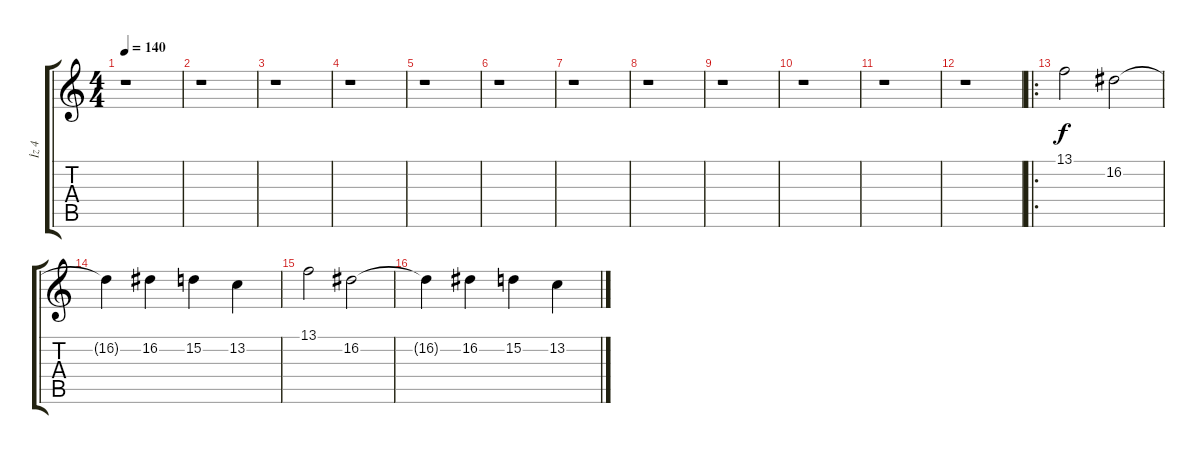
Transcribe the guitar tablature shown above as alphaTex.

\track ("İz 4" "İz 4") {instrument tremolostrings}
\staff {score tabs}
\tuning (E4 B3 G3 D3 A2 E2) {hide}
\ts (4 4)
\tempo 140
\clef g2
\ks c
r.1{dy f} |
r.1 |
r.1 |
r.1 |
r.1 |
r.1 |
r.1 |
r.1 |
r.1 |
r.1 |
r.1 |
r.1 |
\ro
13.1.2 16.2.2 |
16.2{t}.4 16.2.4 15.2.4 13.2.4 |
13.1.2 16.2.2 |
16.2{t}.4 16.2.4 15.2.4 13.2.4
